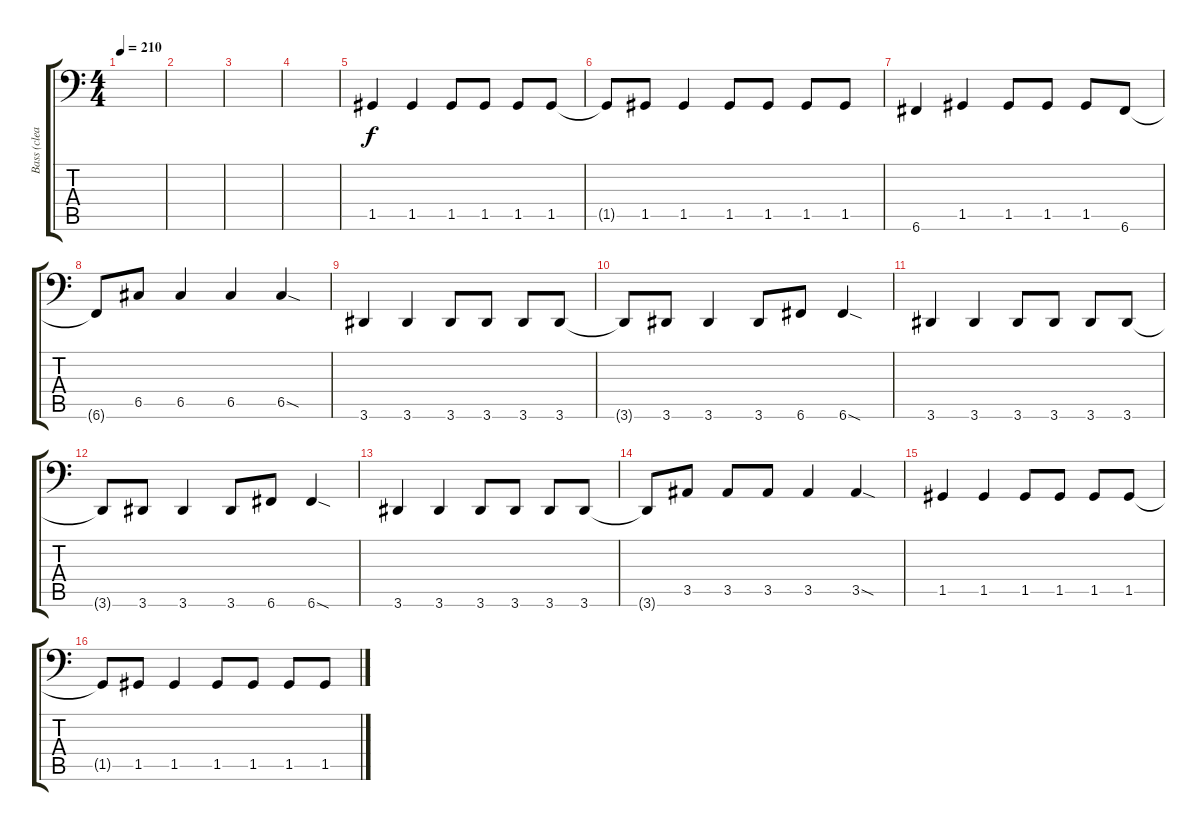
\track ("Bass (clean)" "Bass (clea") {instrument electricbasspick}
\staff {score tabs}
\tuning (D3 A2 F2 C2 G1 C1) {hide}
\ts (4 4)
\tempo 210
\clef f4
\ks c
|
|
|
|
1.5.4 1.5.4 1.5.8 1.5.8 1.5.8 1.5.8 |
1.5{t}.8 1.5.8 1.5.4 1.5.8 1.5.8 1.5.8 1.5.8 |
6.6.4 1.5.4 1.5.8 1.5.8 1.5.8 6.6.8 |
6.6{t}.8 6.5.8 6.5.4 6.5.4 6.5{sod}.4 |
3.6.4 3.6.4 3.6.8 3.6.8 3.6.8 3.6.8 |
3.6{t}.8 3.6.8 3.6.4 3.6.8 6.6.8 6.6{sod}.4 |
3.6.4 3.6.4 3.6.8 3.6.8 3.6.8 3.6.8 |
3.6{t}.8 3.6.8 3.6.4 3.6.8 6.6.8 6.6{sod}.4 |
3.6.4 3.6.4 3.6.8 3.6.8 3.6.8 3.6.8 |
3.6{t}.8 3.5.8 3.5.8 3.5.8 3.5.4 3.5{sod}.4 |
1.5.4 1.5.4 1.5.8 1.5.8 1.5.8 1.5.8 |
1.5{t}.8 1.5.8 1.5.4 1.5.8 1.5.8 1.5.8 1.5.8
